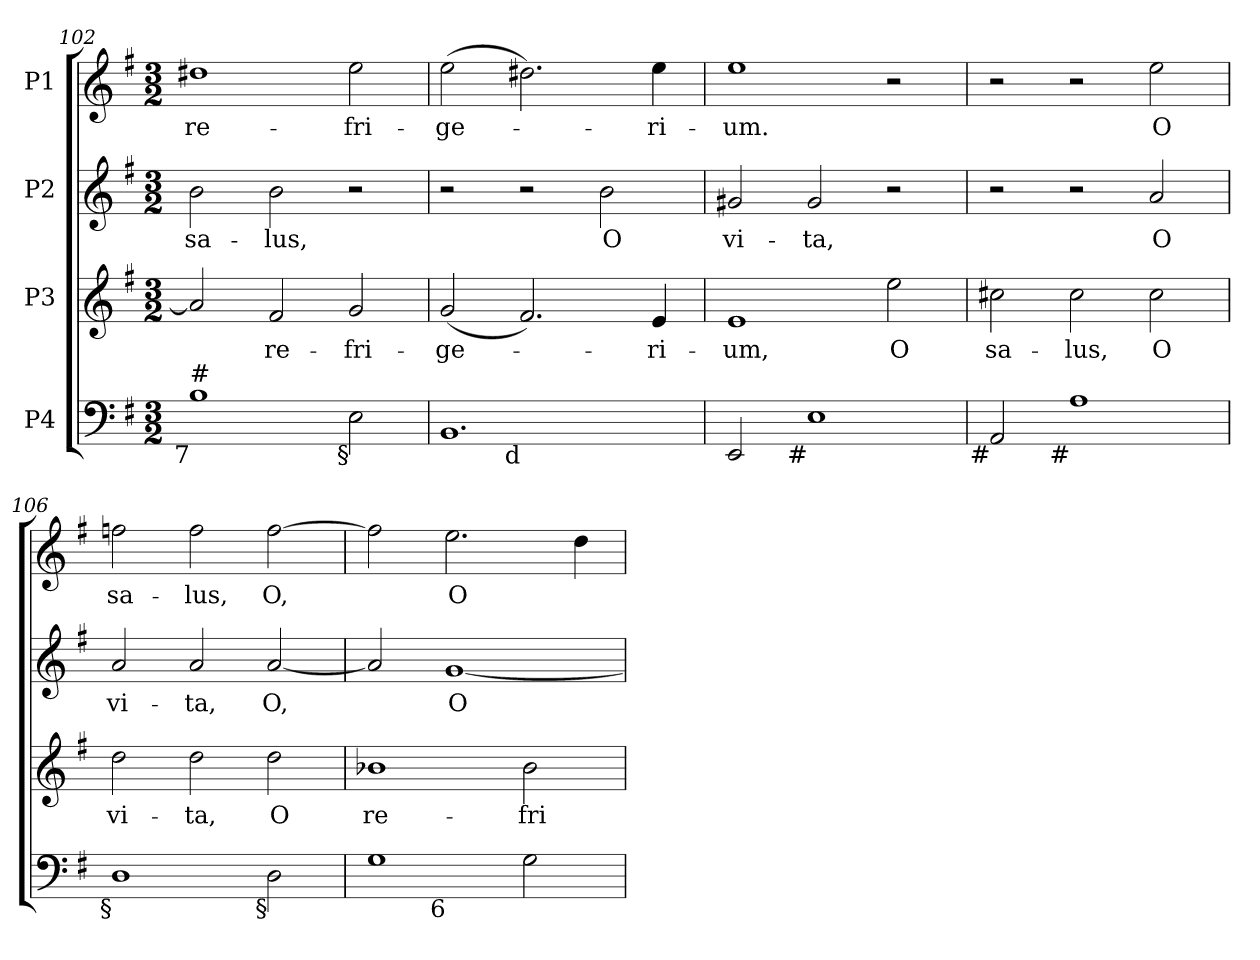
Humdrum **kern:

**kern	**kern	**text	**kern	**text	**kern	**text
*part4	*part3	*part3	*part2	*part2	*part1	*part1
*staff4	*staff3	*staff3	*staff2	*staff2	*staff1	*staff1
*I"P4	*I"P3	*	*I"P2	*	*I"P1	*
!!LO:LB:g=z
*clefF4	*clefG2	*	*clefG2	*	*clefG2	*
*k[f#]	*k[f#]	*	*k[f#]	*	*k[f#]	*
*G:	*G:	*	*G:	*	*G:	*
*M3/2	*M3/2	*	*M3/2	*	*M3/2	*
=102	=102	=102	=102	=102	=102	=102
!	!	!	!	!LO:LY:b:color=#000000	!	!
!LO:TX:b:rj:t=7	!	!	!	!	!	!
!LO:TX:t=#	!	!	!	!	!	!
!	!	!	!	!	!	!LO:LY:b:color=#000000
1Bi	2ai/]	.	2bi\	sa-	1dd#Xi	re-
!	!	!LO:LY:b:color=#000000	!	!	!	!
!	!	!	!	!LO:LY:b:color=#000000	!	!
.	2f#i/	re-	2bi\	-lus,	.	.
!	!	!LO:LY:b:color=#000000	!	!	!	!
!LO:TX:b:rj:t=§	!	!	!	!	!	!
!	!	!	!	!	!	!LO:LY:b:color=#000000
2Ei\	2gi/	-fri-	2r	.	2eei\	-fri-
=103	=103	=103	=103	=103	=103	=103
!	!	!LO:LY:b:color=#000000	!	!	!	!
!LO:TX:b:rj:t=6	!	!	!	!	!	!
!LO:TX:t=4	!	!	!	!	!	!
!	!	!	!	!	!	!LO:LY:b:color=#000000
*^	*	*	*	*	*	*
1.BBi	2ryy	(2gi/	-ge-	2r	.	(2eei\	-ge-
!	!LO:TX:b:rj:t=d	!	!	!	!	!	!
.	1ryy	2.f#i/)	.	2r	.	2.dd#Xi\)	.
!	!	!	!	!	!LO:LY:b:color=#000000	!	!
.	.	.	.	2bi\	O	.	.
!	!	!	!LO:LY:b:color=#000000	!	!	!	!
!	!	!	!	!	!	!	!LO:LY:b:color=#000000
.	.	4ei/	-ri-	.	.	4eei\	-ri-
*v	*v	*	*	*	*	*	*
=104	=104	=104	=104	=104	=104	=104
*^	*	*	*	*	*	*
!	!	!	!LO:LY:b:color=#000000	!	!	!	!
*v	*v	*	*	*	*	*	*
*^	*	*	*	*	*	*
!	!	!	!	!	!LO:LY:b:color=#000000	!	!
*v	*v	*	*	*	*	*	*
*^	*	*	*	*	*	*
!LO:TX:b:rj:t=#	!	!	!	!	!	!	!
!	!	!	!	!	!	!	!LO:LY:b:color=#000000
*v	*v	*	*	*	*	*	*
2EEi/	1ei	-um,	2g#Xi/	vi-	1eei	-um.
!LO:TX:b:rj:t=#	!	!	!	!	!	!
!	!	!	!	!LO:LY:b:color=#000000	!	!
1Ei	.	.	2g#i/	-ta,	.	.
!	!	!LO:LY:b:color=#000000	!	!	!	!
.	2eei\	O	2r	.	2r	.
=105	=105	=105	=105	=105	=105	=105
!LO:TX:b:rj:t=#	!	!	!	!	!	!
!	!	!LO:LY:b:color=#000000	!	!	!	!
2AAi/	2cc#Xi\	sa-	2r	.	2r	.
!LO:TX:b:rj:t=#	!	!	!	!	!	!
!	!	!LO:LY:b:color=#000000	!	!	!	!
1Ai	2cc#i\	-lus,	2r	.	2r	.
!	!	!LO:LY:b:color=#000000	!	!	!	!
!	!	!	!	!LO:LY:b:color=#000000	!	!
!	!	!	!	!	!	!LO:LY:b:color=#000000
.	2cc#i\	O	2ai/	O	2eei\	O
=106	=106	=106	=106	=106	=106	=106
!	!	!LO:LY:b:color=#000000	!	!	!	!
!	!	!	!	!LO:LY:b:color=#000000	!	!
!LO:TX:b:rj:t=§	!	!	!	!	!	!
!	!	!	!	!	!	!LO:LY:b:color=#000000
1Di	2ddi\	vi-	2ai/	vi-	2ffni\	sa-
!	!	!LO:LY:b:color=#000000	!	!	!	!
!	!	!	!	!LO:LY:b:color=#000000	!	!
!	!	!	!	!	!	!LO:LY:b:color=#000000
.	2ddi\	-ta,	2ai/	-ta,	2ffi\	-lus,
!	!	!LO:LY:b:color=#000000	!	!	!	!
!	!	!	!	!LO:LY:b:color=#000000	!	!
!LO:TX:b:rj:t=§	!	!	!	!	!	!
!	!	!	!	!	!	!LO:LY:b:color=#000000
2Di\	2ddi\	O	[2ai/	O,	[2ffi\	O,
=107	=107	=107	=107	=107	=107	=107
!LO:TX:b:rj:t=u	!	!	!	!	!	!
!LO:TX:t=!	!	!	!	!	!	!
!LO:TX:t=2	!	!	!	!	!	!
!	!	!LO:LY:b:color=#000000	!	!	!	!
*^	*	*	*	*	*	*
1Gi	2ryy	1b-Xi	re-	2ai/]	.	2ffi\]	.
!	!	!	!	!	!LO:LY:b:color=#000000	!	!
!	!LO:TX:b:rj:t=6	!	!	!	!	!	!
!	!	!	!	!	!	!	!LO:LY:b:color=#000000
.	1ryy	.	.	[1gi	O	2.eei\	O
!	!	!	!LO:LY:b:color=#000000	!	!	!	!
2Gi\	.	2b-i\	-fri-	.	.	.	.
.	.	.	.	.	.	4ddi\	.
*v	*v	*	*	*	*	*	*
=	=	=	=	=	=	=
*-	*-	*-	*-	*-	*-	*-
